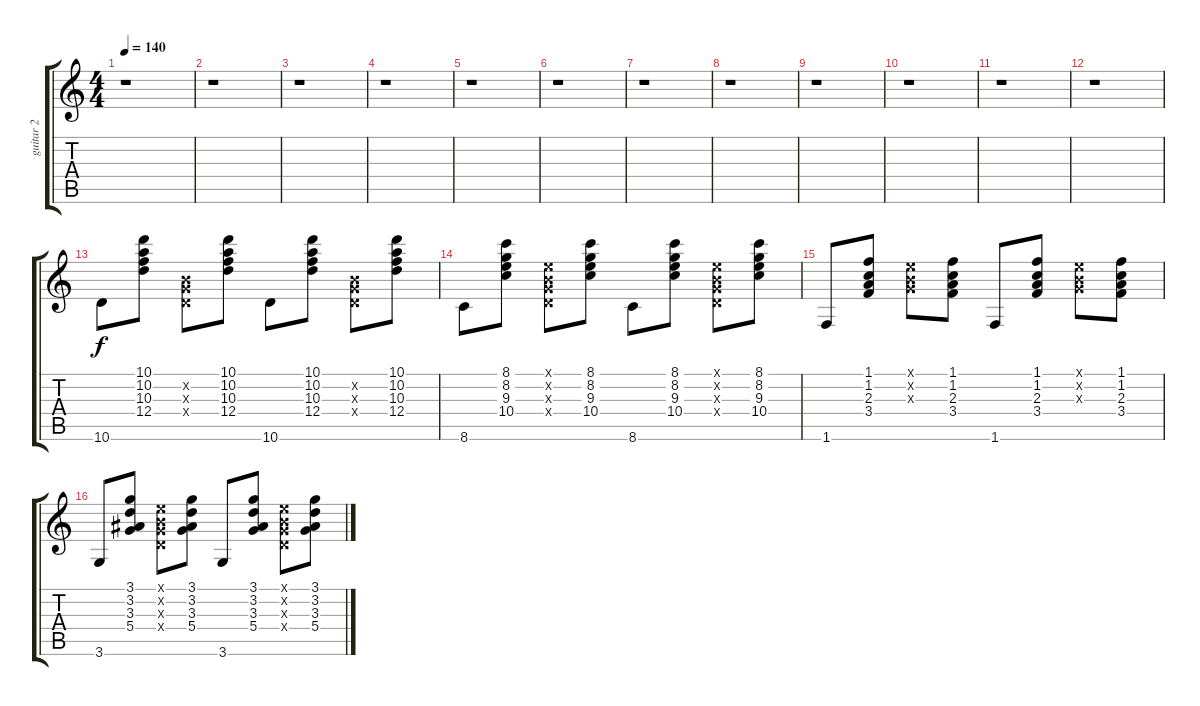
\track ("guitar 2" "guitar 2") {instrument electricguitarclean}
\staff {score tabs}
\tuning (E4 B3 G3 D3 A2 E2) {hide}
\ts (4 4)
\tempo 140
\clef g2
\ks c
r.1{dy f} |
r.1 |
r.1 |
r.1 |
r.1 |
r.1 |
r.1 |
r.1 |
r.1 |
r.1 |
r.1 |
r.1 |
10.6.8 (10.1 10.2 10.3 12.4).8 (0.2{x} 0.3{x} 0.4{x}).8 (10.1 10.2 10.3 12.4).8 10.6.8 (10.1 10.2 10.3 12.4).8 (0.2{x} 0.3{x} 0.4{x}).8 (10.1 10.2 10.3 12.4).8 |
8.6.8 (8.1 8.2 9.3 10.4).8 (0.1{x} 0.2{x} 0.3{x} 0.4{x}).8 (8.1 8.2 9.3 10.4).8 8.6.8 (8.1 8.2 9.3 10.4).8 (0.1{x} 0.2{x} 0.3{x} 0.4{x}).8 (8.1 8.2 9.3 10.4).8 |
1.6.8 (1.1 1.2 2.3 3.4).8 (0.1{x} 0.2{x} 0.3{x}).8 (1.1 1.2 2.3 3.4).8 1.6.8 (1.1 1.2 2.3 3.4).8 (0.1{x} 0.2{x} 0.3{x}).8 (1.1 1.2 2.3 3.4).8 |
3.6.8 (3.1 3.2 3.3 5.4).8 (0.1{x} 0.2{x} 0.3{x} 0.4{x}).8 (3.1 3.2 3.3 5.4).8 3.6.8 (3.1 3.2 3.3 5.4).8 (0.1{x} 0.2{x} 0.3{x} 0.4{x}).8 (3.1 3.2 3.3 5.4).8
